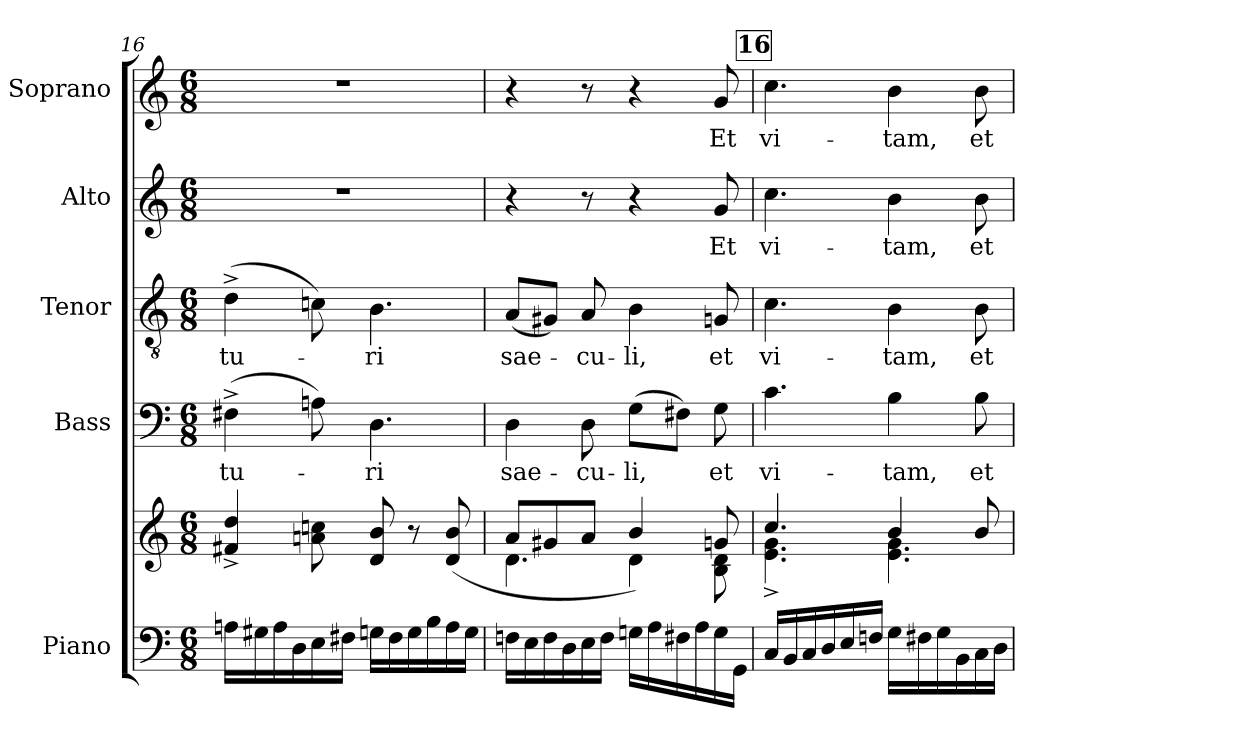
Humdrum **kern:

**kern	**kern	**kern	**text	**kern	**text	**kern	**text	**kern	**text
*part5	*part5	*part4	*part4	*part3	*part3	*part2	*part2	*part1	*part1
*staff6	*staff5	*staff4	*staff4	*staff3	*staff3	*staff2	*staff2	*staff1	*staff1
*I"Piano	*	*I"Bass	*	*I"Tenor	*	*I"Alto	*	*I"Soprano	*
*I'Pno.	*	*I'B.	*	*I'T.	*	*I'A.	*	*I'S.	*
!!LO:PB:g=z
*clefF4	*clefG2	*clefF4	*	*clefGv2	*	*clefG2	*	*clefG2	*
*k[]	*k[]	*k[]	*	*k[]	*	*k[]	*	*k[]	*
*M6/8	*M6/8	*M6/8	*	*M6/8	*	*M6/8	*	*M6/8	*
=16	=16	=16	=16	=16	=16	=16	=16	=16	=16
!	!	!	!LO:LY:b	!	!LO:LY:b	!	!	!	!
16An\LL	4f#X/^ 4dd/^	(>4F#X^\	-tu-	(>4d^\	-tu-	2.r	.	2.r	.
16G#X\	.	.	.	.	.	.	.	.	.
16A\	.	.	.	.	.	.	.	.	.
16D\	.	.	.	.	.	.	.	.	.
16E\	8an\ 8ccn\	8An\)	.	8cn\)	.	.	.	.	.
16F#X\JJ	.	.	.	.	.	.	.	.	.
!	!	!	!LO:LY:b	!	!LO:LY:b	!	!	!	!
16Gn\LL	8d/ 8b/	4.D\	-ri	4.B\	-ri	.	.	.	.
16F#\	.	.	.	.	.	.	.	.	.
16G\	8r	.	.	.	.	.	.	.	.
16B\	.	.	.	.	.	.	.	.	.
16A\	(>8d/ 8b/	.	.	.	.	.	.	.	.
16G\JJ	.	.	.	.	.	.	.	.	.
=17	=17	=17	=17	=17	=17	=17	=17	=17	=17
*	*^	*	*	*	*	*	*	*	*
!	!	!	!	!LO:LY:b	!	!LO:LY:b	!	!	!	!
16Fn\LL	8a/L	4.d\	4D\	sae-	(<8A/L	sae-	4r	.	4r	.
16E\	.	.	.	.	.	.	.	.	.	.
16F\	8g#X/	.	.	.	8G#X/J)	.	.	.	.	.
16D\	.	.	.	.	.	.	.	.	.	.
!	!	!	!	!LO:LY:b	!	!LO:LY:b	!	!	!	!
16E\	8a/J	.	8D\	-cu-	8A/	-cu-	8r	.	8r	.
16F\JJ	.	.	.	.	.	.	.	.	.	.
!	!	!	!	!LO:LY:b	!	!LO:LY:b	!	!	!	!
16Gn\LL	4b/)	4d\	(>8G\L	-li,	4B\	-li,	4r	.	4r	.
16A\	.	.	.	.	.	.	.	.	.	.
16F#X\	.	.	8F#X\J)	.	.	.	.	.	.	.
16A\	.	.	.	.	.	.	.	.	.	.
!	!	!	!	!LO:LY:b	!	!LO:LY:b	!	!LO:LY:b	!	!LO:LY:b
16G\	8gn/	8B\ 8d\	8G\	et	8Gn/	et	8g/	Et	8g/	Et
16GG\JJ	.	.	.	.	.	.	.	.	.	.
!!LO:REH:place=s1:a:B:fs=14:t=16
=18	=18	=18	=18	=18	=18	=18	=18	=18	=18	=18
!	!	!	!	!LO:LY:b	!	!LO:LY:b	!	!LO:LY:b	!	!LO:LY:b
16C/LL	4.cc/	4.e\^ 4.g\^	4.c\	vi-	4.c\	vi-	4.cc\	vi-	4.cc\	vi-
16BB/	.	.	.	.	.	.	.	.	.	.
16C/	.	.	.	.	.	.	.	.	.	.
16D/	.	.	.	.	.	.	.	.	.	.
16E/	.	.	.	.	.	.	.	.	.	.
16Fni/JJ	.	.	.	.	.	.	.	.	.	.
!	!	!	!	!LO:LY:b	!	!LO:LY:b	!	!LO:LY:b	!	!LO:LY:b
16G\LL	4b/	4.e\ 4.g\	4B\	-tam,	4B\	-tam,	4b\	-tam,	4b\	-tam,
16F#X\	.	.	.	.	.	.	.	.	.	.
16G\	.	.	.	.	.	.	.	.	.	.
16BB\	.	.	.	.	.	.	.	.	.	.
!	!	!	!	!LO:LY:b	!	!LO:LY:b	!	!LO:LY:b	!	!LO:LY:b
16C\	8b/	.	8B\	et	8B\	et	8b\	et	8b\	et
16D\JJ	.	.	.	.	.	.	.	.	.	.
*	*v	*v	*	*	*	*	*	*	*	*
=	=	=	=	=	=	=	=	=	=
*-	*-	*-	*-	*-	*-	*-	*-	*-	*-
